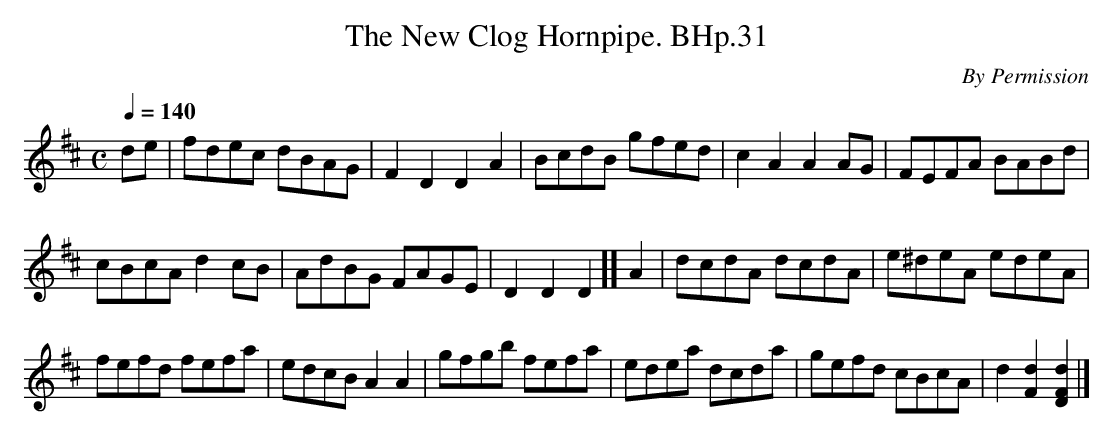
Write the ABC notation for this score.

X:1
T:New Clog Hornpipe. BHp.31, The
C:By Permission
M:C
L:1/8
Q:1/4=140
K:D
de|fdec dBAG|F2D2D2A2|BcdB gfed|c2A2A2AG|FEFA BABd|
cBcA d2cB|AdBG FAGE|D2D2D2]]A2|dcdA dcdA|e^deA edeA|
fefd fefa|edcB A2A2|gfgb fefa|edea dcda|gefd cBcA| d2[d2F2][d2F2D2]|]
